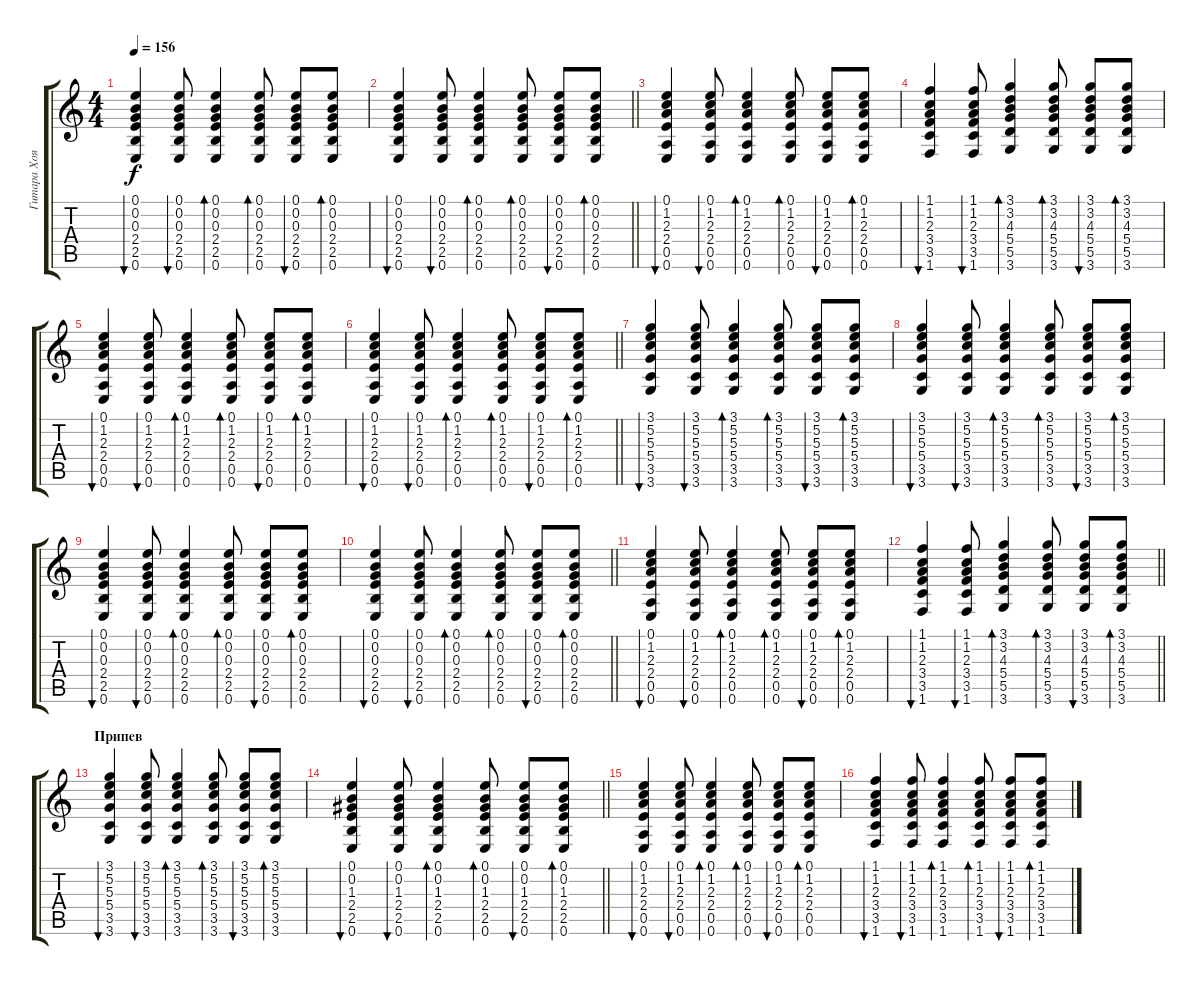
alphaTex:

\track ("Гитара Хоя" "Гитара Хоя") {instrument acousticguitarsteel}
\staff {score tabs}
\tuning (E4 B3 G3 D3 A2 E2) {hide}
\ts (4 4)
\tempo 156
\clef g2
\ks c
(0.1 0.2 0.3 2.4 2.5 0.6).4{bu 60 dy f} (0.1 0.2 0.3 2.4 2.5 0.6).8{bu 60} (0.1 0.2 0.3 2.4 2.5 0.6).4{bd 60} (0.1 0.2 0.3 2.4 2.5 0.6).8{bd 60} (0.1 0.2 0.3 2.4 2.5 0.6).8{bu 60} (0.1 0.2 0.3 2.4 2.5 0.6).8{bd 60} |
\barLineRight lightlight
(0.1 0.2 0.3 2.4 2.5 0.6).4{bu 60} (0.1 0.2 0.3 2.4 2.5 0.6).8{bu 60} (0.1 0.2 0.3 2.4 2.5 0.6).4{bd 60} (0.1 0.2 0.3 2.4 2.5 0.6).8{bd 60} (0.1 0.2 0.3 2.4 2.5 0.6).8{bu 60} (0.1 0.2 0.3 2.4 2.5 0.6).8{bd 60} |
(0.1 1.2 2.3 2.4 0.5 0.6).4{bu 60} (0.1 1.2 2.3 2.4 0.5 0.6).8{bu 60} (0.1 1.2 2.3 2.4 0.5 0.6).4{bd 60} (0.1 1.2 2.3 2.4 0.5 0.6).8{bd 60} (0.1 1.2 2.3 2.4 0.5 0.6).8{bu 60} (0.1 1.2 2.3 2.4 0.5 0.6).8{bd 60} |
(1.1 1.2 2.3 3.4 3.5 1.6).4{bu 60} (1.1 1.2 2.3 3.4 3.5 1.6).8{bu 60} (3.1 3.2 4.3 5.4 5.5 3.6).4{bd 60} (3.1 3.2 4.3 5.4 5.5 3.6).8{bd 60} (3.1 3.2 4.3 5.4 5.5 3.6).8{bu 60} (3.1 3.2 4.3 5.4 5.5 3.6).8{bd 60} |
(0.1 1.2 2.3 2.4 0.5 0.6).4{bu 60} (0.1 1.2 2.3 2.4 0.5 0.6).8{bu 60} (0.1 1.2 2.3 2.4 0.5 0.6).4{bd 60} (0.1 1.2 2.3 2.4 0.5 0.6).8{bd 60} (0.1 1.2 2.3 2.4 0.5 0.6).8{bu 60} (0.1 1.2 2.3 2.4 0.5 0.6).8{bd 60} |
\barLineRight lightlight
(0.1 1.2 2.3 2.4 0.5 0.6).4{bu 60} (0.1 1.2 2.3 2.4 0.5 0.6).8{bu 60} (0.1 1.2 2.3 2.4 0.5 0.6).4{bd 60} (0.1 1.2 2.3 2.4 0.5 0.6).8{bd 60} (0.1 1.2 2.3 2.4 0.5 0.6).8{bu 60} (0.1 1.2 2.3 2.4 0.5 0.6).8{bd 60} |
(3.1 5.2 5.3 5.4 3.5 3.6).4{bu 60} (3.1 5.2 5.3 5.4 3.5 3.6).8{bu 60} (3.1 5.2 5.3 5.4 3.5 3.6).4{bd 60} (3.1 5.2 5.3 5.4 3.5 3.6).8{bd 60} (3.1 5.2 5.3 5.4 3.5 3.6).8{bu 60} (3.1 5.2 5.3 5.4 3.5 3.6).8{bd 60} |
(3.1 5.2 5.3 5.4 3.5 3.6).4{bu 60} (3.1 5.2 5.3 5.4 3.5 3.6).8{bu 60} (3.1 5.2 5.3 5.4 3.5 3.6).4{bd 60} (3.1 5.2 5.3 5.4 3.5 3.6).8{bd 60} (3.1 5.2 5.3 5.4 3.5 3.6).8{bu 60} (3.1 5.2 5.3 5.4 3.5 3.6).8{bd 60} |
(0.1 0.2 0.3 2.4 2.5 0.6).4{bu 60} (0.1 0.2 0.3 2.4 2.5 0.6).8{bu 60} (0.1 0.2 0.3 2.4 2.5 0.6).4{bd 60} (0.1 0.2 0.3 2.4 2.5 0.6).8{bd 60} (0.1 0.2 0.3 2.4 2.5 0.6).8{bu 60} (0.1 0.2 0.3 2.4 2.5 0.6).8{bd 60} |
\barLineRight lightlight
(0.1 0.2 0.3 2.4 2.5 0.6).4{bu 60} (0.1 0.2 0.3 2.4 2.5 0.6).8{bu 60} (0.1 0.2 0.3 2.4 2.5 0.6).4{bd 60} (0.1 0.2 0.3 2.4 2.5 0.6).8{bd 60} (0.1 0.2 0.3 2.4 2.5 0.6).8{bu 60} (0.1 0.2 0.3 2.4 2.5 0.6).8{bd 60} |
(0.1 1.2 2.3 2.4 0.5 0.6).4{bu 60} (0.1 1.2 2.3 2.4 0.5 0.6).8{bu 60} (0.1 1.2 2.3 2.4 0.5 0.6).4{bd 60} (0.1 1.2 2.3 2.4 0.5 0.6).8{bd 60} (0.1 1.2 2.3 2.4 0.5 0.6).8{bu 60} (0.1 1.2 2.3 2.4 0.5 0.6).8{bd 60} |
\barLineRight lightlight
(1.1 1.2 2.3 3.4 3.5 1.6).4{bu 60} (1.1 1.2 2.3 3.4 3.5 1.6).8{bu 60} (3.1 3.2 4.3 5.4 5.5 3.6).4{bd 60} (3.1 3.2 4.3 5.4 5.5 3.6).8{bd 60} (3.1 3.2 4.3 5.4 5.5 3.6).8{bu 60} (3.1 3.2 4.3 5.4 5.5 3.6).8{bd 60} |
\section ("" "Припев")
(3.1 5.2 5.3 5.4 3.5 3.6).4{bu 60} (3.1 5.2 5.3 5.4 3.5 3.6).8{bu 60} (3.1 5.2 5.3 5.4 3.5 3.6).4{bd 60} (3.1 5.2 5.3 5.4 3.5 3.6).8{bd 60} (3.1 5.2 5.3 5.4 3.5 3.6).8{bu 60} (3.1 5.2 5.3 5.4 3.5 3.6).8{bd 60} |
\barLineRight lightlight
(0.1 0.2 1.3 2.4 2.5 0.6).4{bu 60} (0.1 0.2 1.3 2.4 2.5 0.6).8{bu 60} (0.1 0.2 1.3 2.4 2.5 0.6).4{bd 60} (0.1 0.2 1.3 2.4 2.5 0.6).8{bd 60} (0.1 0.2 1.3 2.4 2.5 0.6).8{bu 60} (0.1 0.2 1.3 2.4 2.5 0.6).8{bd 60} |
(0.1 1.2 2.3 2.4 0.5 0.6).4{bu 60} (0.1 1.2 2.3 2.4 0.5 0.6).8{bu 60} (0.1 1.2 2.3 2.4 0.5 0.6).4{bd 60} (0.1 1.2 2.3 2.4 0.5 0.6).8{bd 60} (0.1 1.2 2.3 2.4 0.5 0.6).8{bu 60} (0.1 1.2 2.3 2.4 0.5 0.6).8{bd 60} |
(1.1 1.2 2.3 3.4 3.5 1.6).4{bu 60} (1.1 1.2 2.3 3.4 3.5 1.6).8{bu 60} (1.1 1.2 2.3 3.4 3.5 1.6).4{bd 60} (1.1 1.2 2.3 3.4 3.5 1.6).8{bd 60} (1.1 1.2 2.3 3.4 3.5 1.6).8{bu 60} (1.1 1.2 2.3 3.4 3.5 1.6).8{bd 60}
